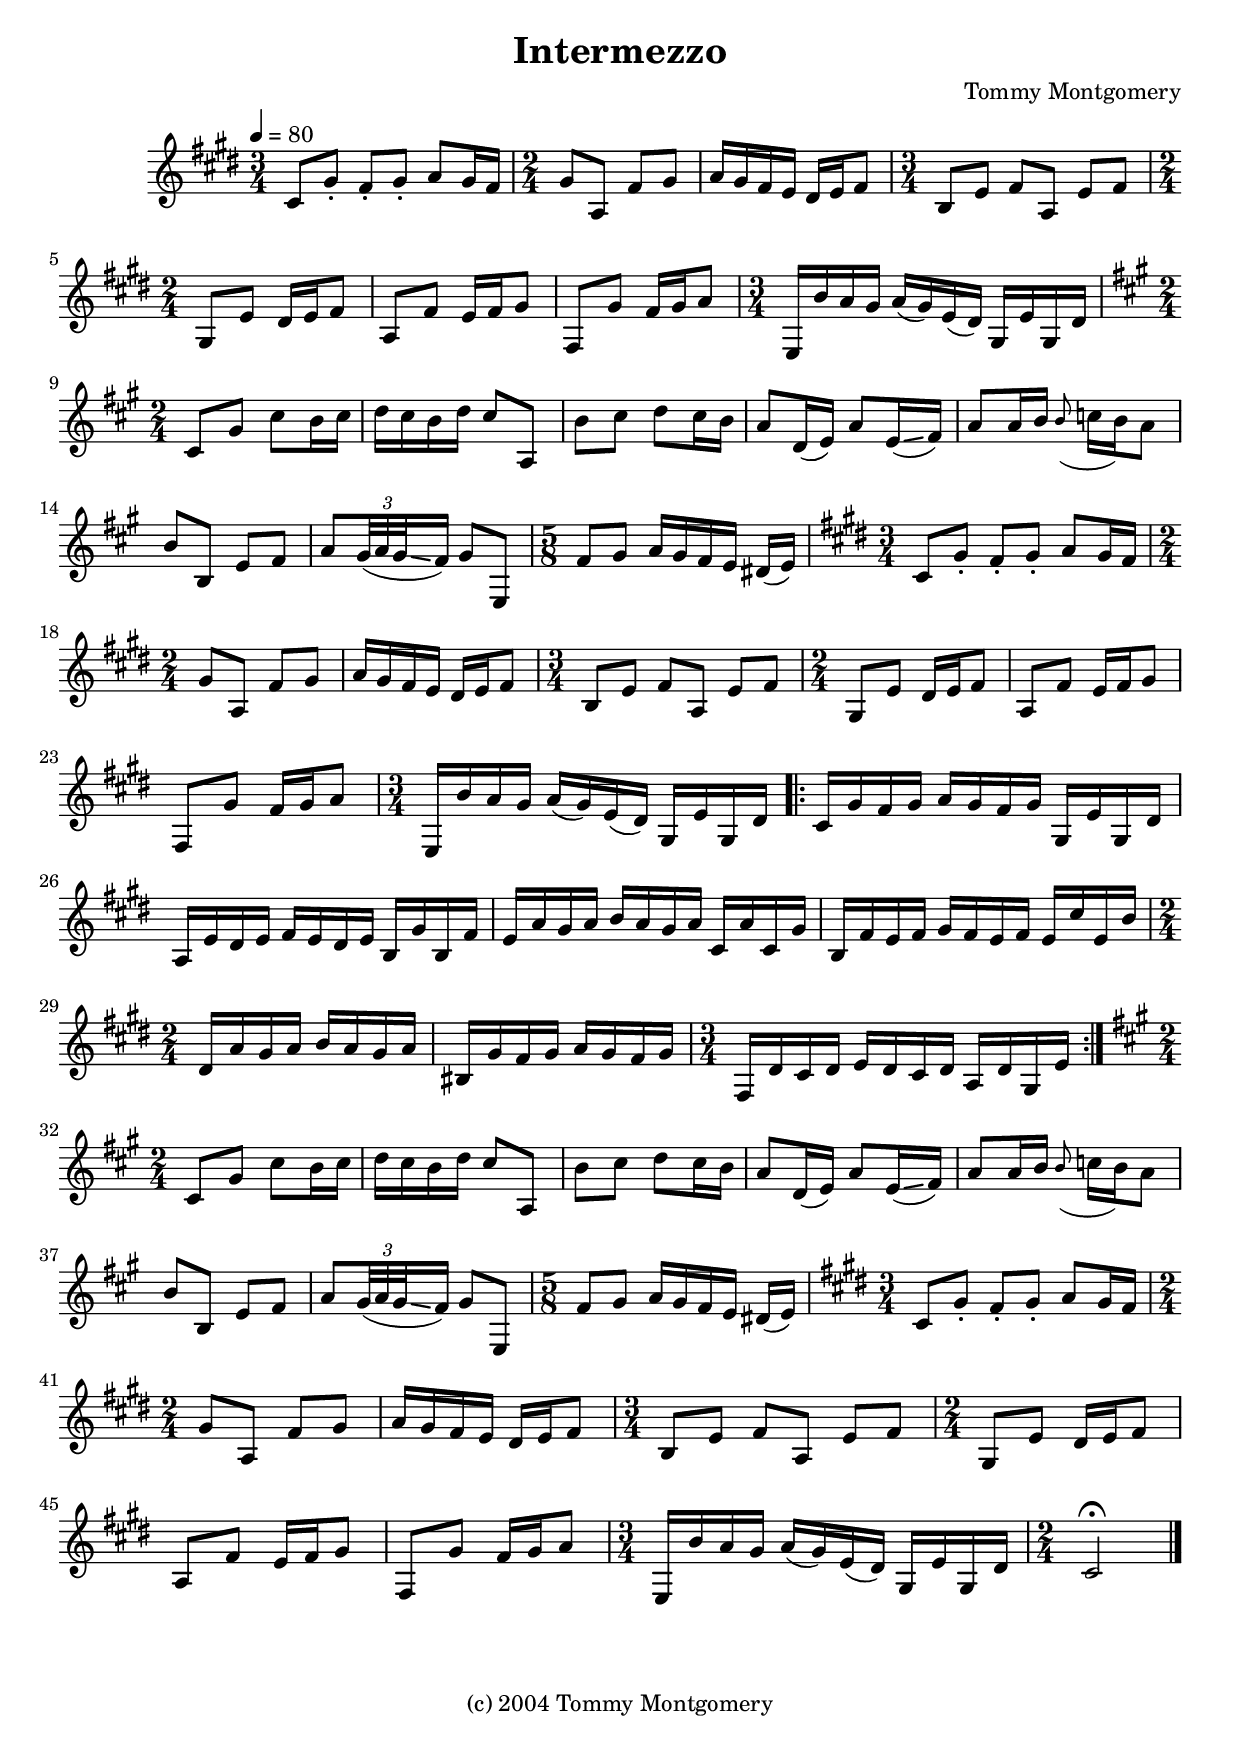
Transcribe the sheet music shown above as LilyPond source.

\version "2.18.2"
\language "english"

\header {
  title = "Intermezzo"
  composer = "Tommy Montgomery"
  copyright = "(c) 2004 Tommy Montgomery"
}

global = {
  \key cs \minor
  \time 3/4
  \tempo 4 = 80
  \set Staff.printKeyCancellation = ##f
  \numericTimeSignature
  \compressFullBarRests
  \omit Voice.StringNumber
  \override TupletBracket #'bracket-visibility = #'if-no-beam
  \override MultiMeasureRest.expand-limit = #3
}

cSharpMinorRiff = \relative c' {
  \time 3/4
  cs8 gs'-. fs-. gs-. a gs16 fs |
  \time 2/4 gs8 a, fs' gs |
  a16 gs fs e ds e fs8 |
  \time 3/4 b,[ e] fs[ a,] e'[ fs] |
  \time 2/4 gs, e' ds16 e fs8 |
  a, fs' e16 fs gs8 |
  fs, gs' fs16 gs a8 |
  \time 3/4 e,16 b'' a gs a( gs) e( ds) gs, e' gs, ds' |
}

aMajorRiff = \relative c' {
  \time 2/4 cs8 gs' cs b16 cs |
  d cs b d cs8 a, |
  b' cs d cs16 b |
  a8 d,16( e) a8 e16\glissando( fs) |
  a8 a16 b \grace b8( c16 b) a8 |
  b8 b, e fs |
  a \tuplet 3/2 { gs32( a gs\glissando } fs16) gs8 e, |
  \time 5/8 fs'[ gs] a16[ gs fs e] ds[( e)] |
}

guitarOne = \relative c' {
  \cSharpMinorRiff

  \key a \major
  \aMajorRiff

  \key cs \minor
  \cSharpMinorRiff

  \repeat volta 2 {
    cs16 gs' fs gs a gs fs gs gs, e' gs, ds' |
    a e' ds e fs e ds e b gs' b, fs' |
    e a gs a b a gs a cs, a' cs, gs' |
    b, fs' e fs gs fs e fs e cs' e, b' |

    \time 2/4 ds, a' gs a b a gs a |
    bs, gs' fs gs a gs fs gs |
    \time 3/4 fs, ds' cs ds e ds cs ds a ds gs, e' |
  }

  \key a \major
  \aMajorRiff

  \key cs \minor
  \cSharpMinorRiff

  \time 2/4 cs2\fermata \bar "|."

}


guitarOneStaff = \new Staff \with { midiInstrument = "acoustic guitar (nylon)" }{ \global \guitarOne }

\score {
  <<
    \guitarOneStaff
  >>
  \layout {
    \context {
      \Staff \RemoveEmptyStaves
      \override Glissando.minimum-length = #4
      \override Glissando.springs-and-rods = #ly:spanner::set-spacing-rods
      \override Glissando.thickness = #2
      \override VerticalAxisGroup.remove-first = ##t
    }
  }
}

\score {
  \unfoldRepeats {
    <<
      \transpose c c, \guitarOneStaff
    >>
  }
  \midi {}
}

